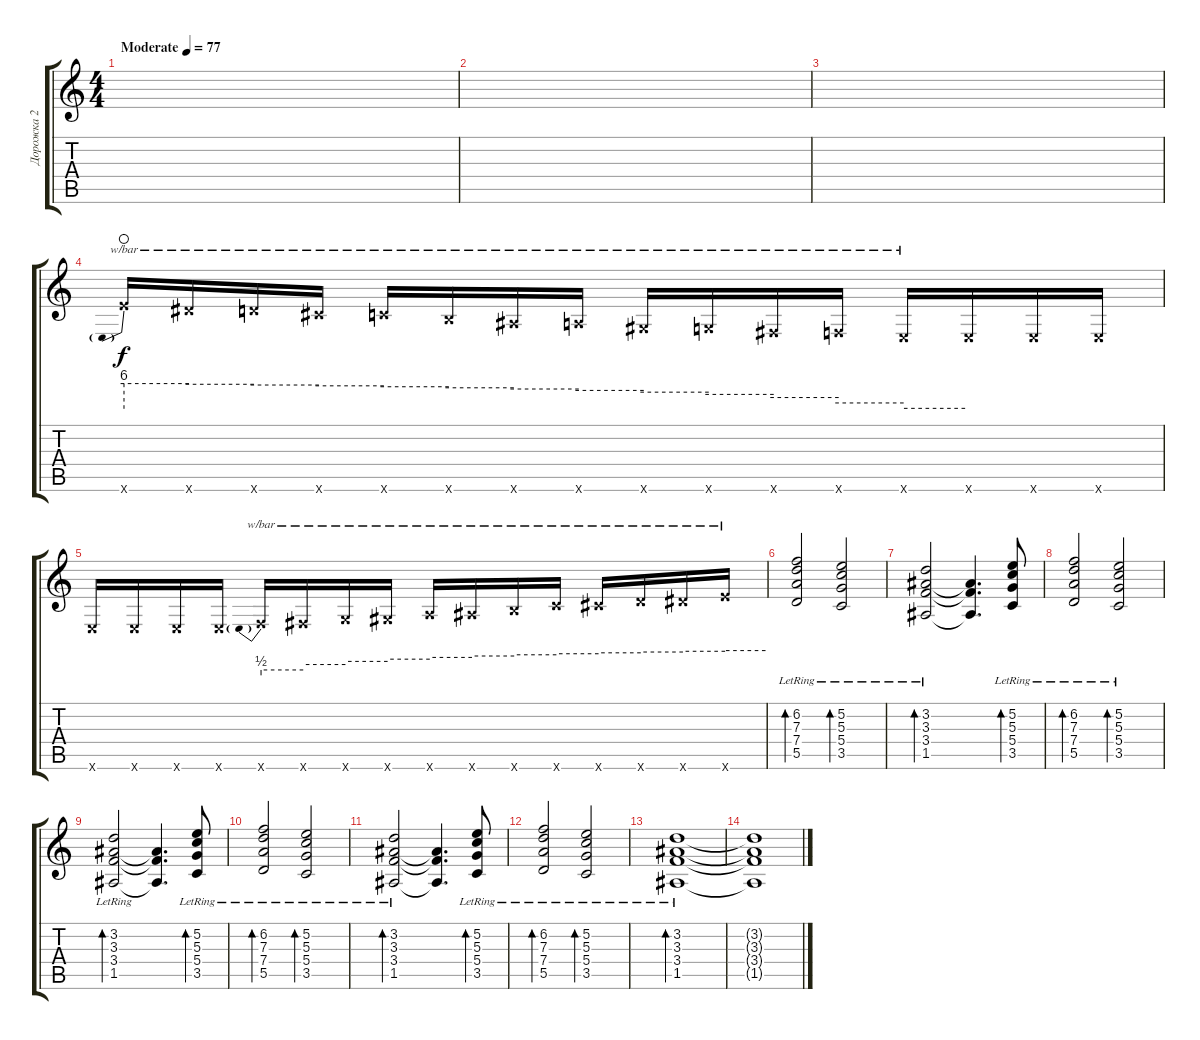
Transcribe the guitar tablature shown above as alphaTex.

\track ("Дорожка 2" "Дорожка 2") {instrument distortionguitar}
\staff {score tabs}
\tuning (E4 B3 G3 D3 A2 E2) {hide}
\ts (4 4)
\tempo (77 "Moderate")
\clef g2
\ks c
|
|
|
0.6{x}.16{tbe (predive default 0 24 60 24) waho} 0.6{x}.16{tbe (hold default 0 22 60 22)} 0.6{x}.16{tbe (hold default 0 20 60 20)} 0.6{x}.16{tbe (hold default 0 18 60 18)} 0.6{x}.16{tbe (hold default 0 16 60 16)} 0.6{x}.16{tbe (hold default 0 14 60 14)} 0.6{x}.16{tbe (hold default 0 12 60 12)} 0.6{x}.16{tbe (hold default 0 10 60 10)} 0.6{x}.16{tbe (hold default 0 8 60 8)} 0.6{x}.16{tbe (hold default 0 6 60 6)} 0.6{x}.16{tbe (hold default 0 4 60 4)} 0.6{x}.16{tbe (hold default 0 2 60 2)} 0.6{x}.16{tbe (hold default 0 0 60 0)} 0.6{x}.16 0.6{x}.16 0.6{x}.16 |
0.6{x}.16 0.6{x}.16 0.6{x}.16 0.6{x}.16 0.6{x}.16{tbe (predive default 0 2 60 2)} 0.6{x}.16{tbe (hold default 0 4 60 4)} 0.6{x}.16{tbe (hold default 0 6 60 6)} 0.6{x}.16{tbe (hold default 0 8 60 8)} 0.6{x}.16{tbe (hold default 0 10 60 10)} 0.6{x}.16{tbe (hold default 0 12 60 12)} 0.6{x}.16{tbe (hold default 0 14 60 14)} 0.6{x}.16{tbe (hold default 0 16 60 16)} 0.6{x}.16{tbe (hold default 0 18 60 18)} 0.6{x}.16{tbe (hold default 0 20 60 20)} 0.6{x}.16{tbe (hold default 0 22 60 22)} 0.6{x}.16{tbe (hold default 0 24 60 24)} |
(6.2 7.3{lr} 7.4{lr} 5.5{lr}).2{bd 240 instrument distortionguitar} (5.2 5.3{lr} 5.4{lr} 3.5{lr}).2{bd 240} |
(3.2 3.3{lr} 3.4{lr} 1.5{lr}).2{bd 240} (3.3{t} 3.4{t} 1.5{t}).4{d} (5.2 5.3{lr} 5.4{lr} 3.5{lr}).8{bd 240} |
(6.2 7.3{lr} 7.4{lr} 5.5{lr}).2{bd 240} (5.2 5.3{lr} 5.4{lr} 3.5{lr}).2{bd 240} |
(3.2 3.3{lr} 3.4{lr} 1.5{lr}).2{bd 240} (3.3{t} 3.4{t} 1.5{t}).4{d} (5.2 5.3{lr} 5.4{lr} 3.5{lr}).8{bd 240} |
(6.2 7.3{lr} 7.4{lr} 5.5{lr}).2{bd 240} (5.2 5.3{lr} 5.4{lr} 3.5{lr}).2{bd 240} |
(3.2 3.3{lr} 3.4{lr} 1.5{lr}).2{bd 240} (3.3{t} 3.4{t} 1.5{t}).4{d} (5.2 5.3{lr} 5.4{lr} 3.5{lr}).8{bd 240} |
(6.2 7.3{lr} 7.4{lr} 5.5{lr}).2{bd 240} (5.2 5.3{lr} 5.4{lr} 3.5{lr}).2{bd 240} |
(3.2 3.3{lr} 3.4{lr} 1.5{lr}).1{bd 240} |
(3.2{t} 3.3{t} 3.4{t} 1.5{t}).1{volume 0}
